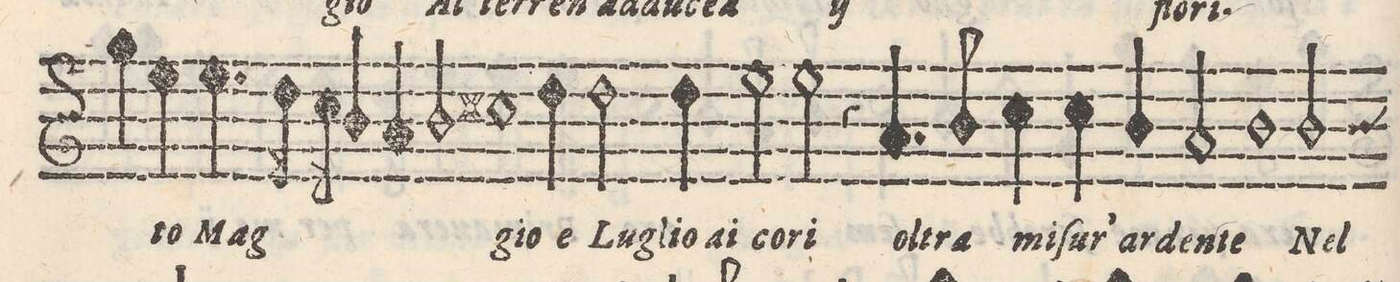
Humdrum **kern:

**kern	**text
*I"CANTO	*
*clefG2	*
*k[]	*
*met(C)	*
*M2/1	*
=15-	=15-
4gg\	.
4ee\	-to
4.ee\	Mag-
16dd\	.
16cc\	.
4b/	.
4a/	.
2b/	.
=16-	=16-
1cc#X	-gio
4dd\	e
2dd\	Lug-
4dd\	-lio
=17-	=17-
2ee\	co-
2ee\	-ri
4r	.
4.a/	ol-
8b/	-tra
4ccny\	mi-
=18-	=18-
4cc\	-ſur-
4b/	-`ar-
2a/	-den-
1b	-te
=19-	=19-
2b/	Nel
*-	*-
